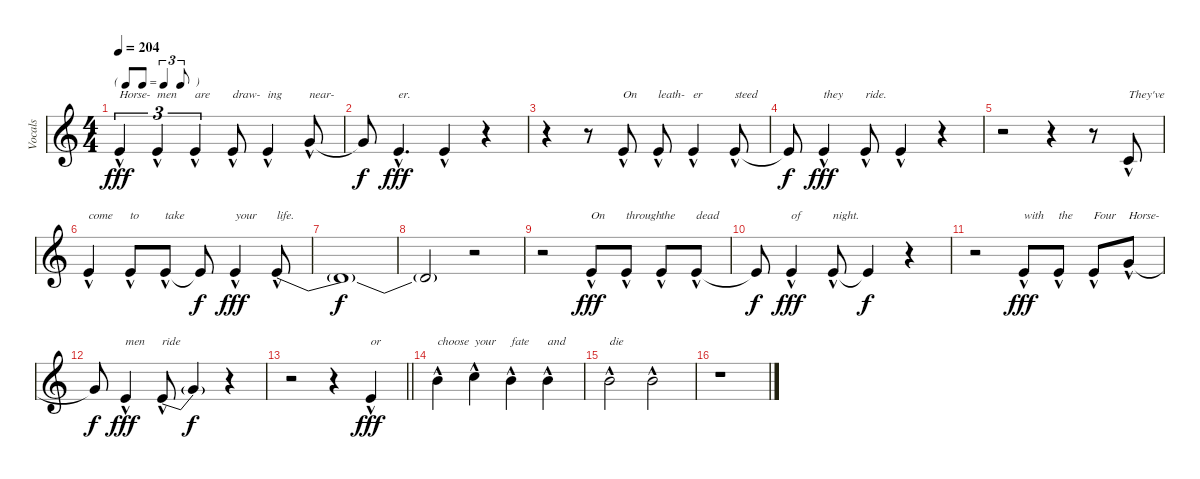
\track ("Vocals" "Vocals") {instrument synthbrass2}
\staff {score}
\tuning (E4 B3 G3 D3 A2 E2) {hide}
\ts (4 4)
\tf triplet8th
\tempo 204
\clef g2
\ks c
0.1{hac}.4{tu (3 2) txt "Horse-" dy fff} 0.1{hac}.4{tu (3 2) txt "men"} 0.1{hac}.4{tu (3 2) txt "are"} 0.1{hac}.8{txt "draw-"} 0.1{hac}.4{txt "ing"} 3.1{hac}.8{txt "near-"} |
3.1{t}.8{dy f} 5.2{hac}.4{d txt "er." dy fff} 5.2{hac}.4 r.4 |
r.4 r.8 0.1{hac}.8{txt "On"} 0.1{hac}.8{txt "leath-"} 0.1{hac}.4{txt "er"} 0.1{hac}.8{txt "steed"} |
0.1{t}.8{dy f} 0.1{hac}.4{txt "they" dy fff} 5.2{hac}.8{txt "ride."} 5.2{hac}.4 r.4 |
r.2 r.4 r.8 1.2{hac}.8{txt "They've"} |
0.1{hac}.4{txt "come"} 0.1{hac}.8{txt "to"} 0.1{hac}.8{txt "take"} 0.1{t}.8{dy f} 0.1{hac}.4{txt "your" dy fff} 3.2{be (custom 0 4 20 4 40 0 60 0) hac}.8{txt "life."} |
3.2{t}.1{dy f} |
3.2{t}.2 r.2 |
r.2 0.1{hac}.8{txt "On" dy fff} 0.1{hac}.8{txt "through"} 0.1{hac}.8{txt "the"} 0.1{hac}.8{txt "dead"} |
0.1{t}.8{dy f} 0.1{hac}.4{txt "of" dy fff} 0.1{hac}.8{txt "night."} 0.1{t}.4{dy f} r.4 |
r.2 0.1{hac}.8{txt "with" dy fff} 0.1{hac}.8{txt "the"} 0.1{hac}.8{txt "Four"} 3.1{hac}.8{txt "Horse-"} |
3.1{t}.8{dy f} 0.1{hac}.4{txt "men" dy fff} 0.1{be (bend 0 0 60 6) hac}.8{txt "ride"} 0.1{t}.4{dy f} r.4 |
\barLineRight lightlight
r.2 r.4 0.1{hac}.4{txt "or" dy fff} |
7.1{hac}.4{txt "choose"} 8.1{hac}.4{txt "your"} 7.1{hac}.4{txt "fate"} 7.1{hac}.4{txt "and"} |
7.1{hac}.2{txt "die"} 7.1{hac}.2 |
r.1
